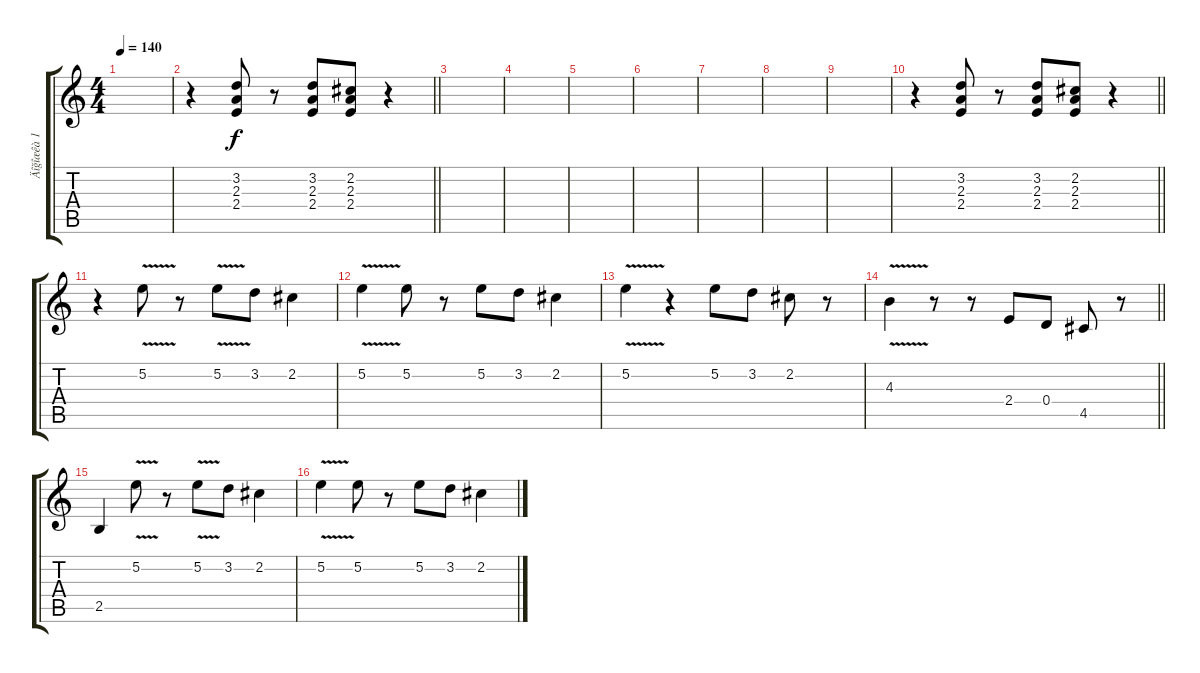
\track ("Äîğîæêà 1" "Äîğîæêà 1") {instrument distortionguitar}
\staff {score tabs}
\tuning (E4 B3 G3 D3 A2 E2) {hide}
\ts (4 4)
\tempo 140
\clef g2
\ks c
|
\barLineRight lightlight
r.4 (3.2 2.3 2.4).8 r.8 (3.2 2.3 2.4).8 (2.2 2.3 2.4).8 r.4 |
|
|
|
|
|
|
|
\barLineRight lightlight
r.4 (3.2 2.3 2.4).8 r.8 (3.2 2.3 2.4).8 (2.2 2.3 2.4).8 r.4 |
r.4 5.2{v}.8 r.8 5.2{v}.8 3.2.8 2.2.4 |
5.2{v}.4 5.2.8 r.8 5.2.8 3.2.8 2.2.4 |
5.2{v}.4 r.4 5.2.8 3.2.8 2.2.8 r.8 |
\barLineRight lightlight
4.3{v}.4 r.8 r.8 2.4.8 0.4.8 4.5.8 r.8 |
2.5.4 5.2{v}.8 r.8 5.2{v}.8 3.2.8 2.2.4 |
5.2{v}.4 5.2.8 r.8 5.2.8 3.2.8 2.2.4
